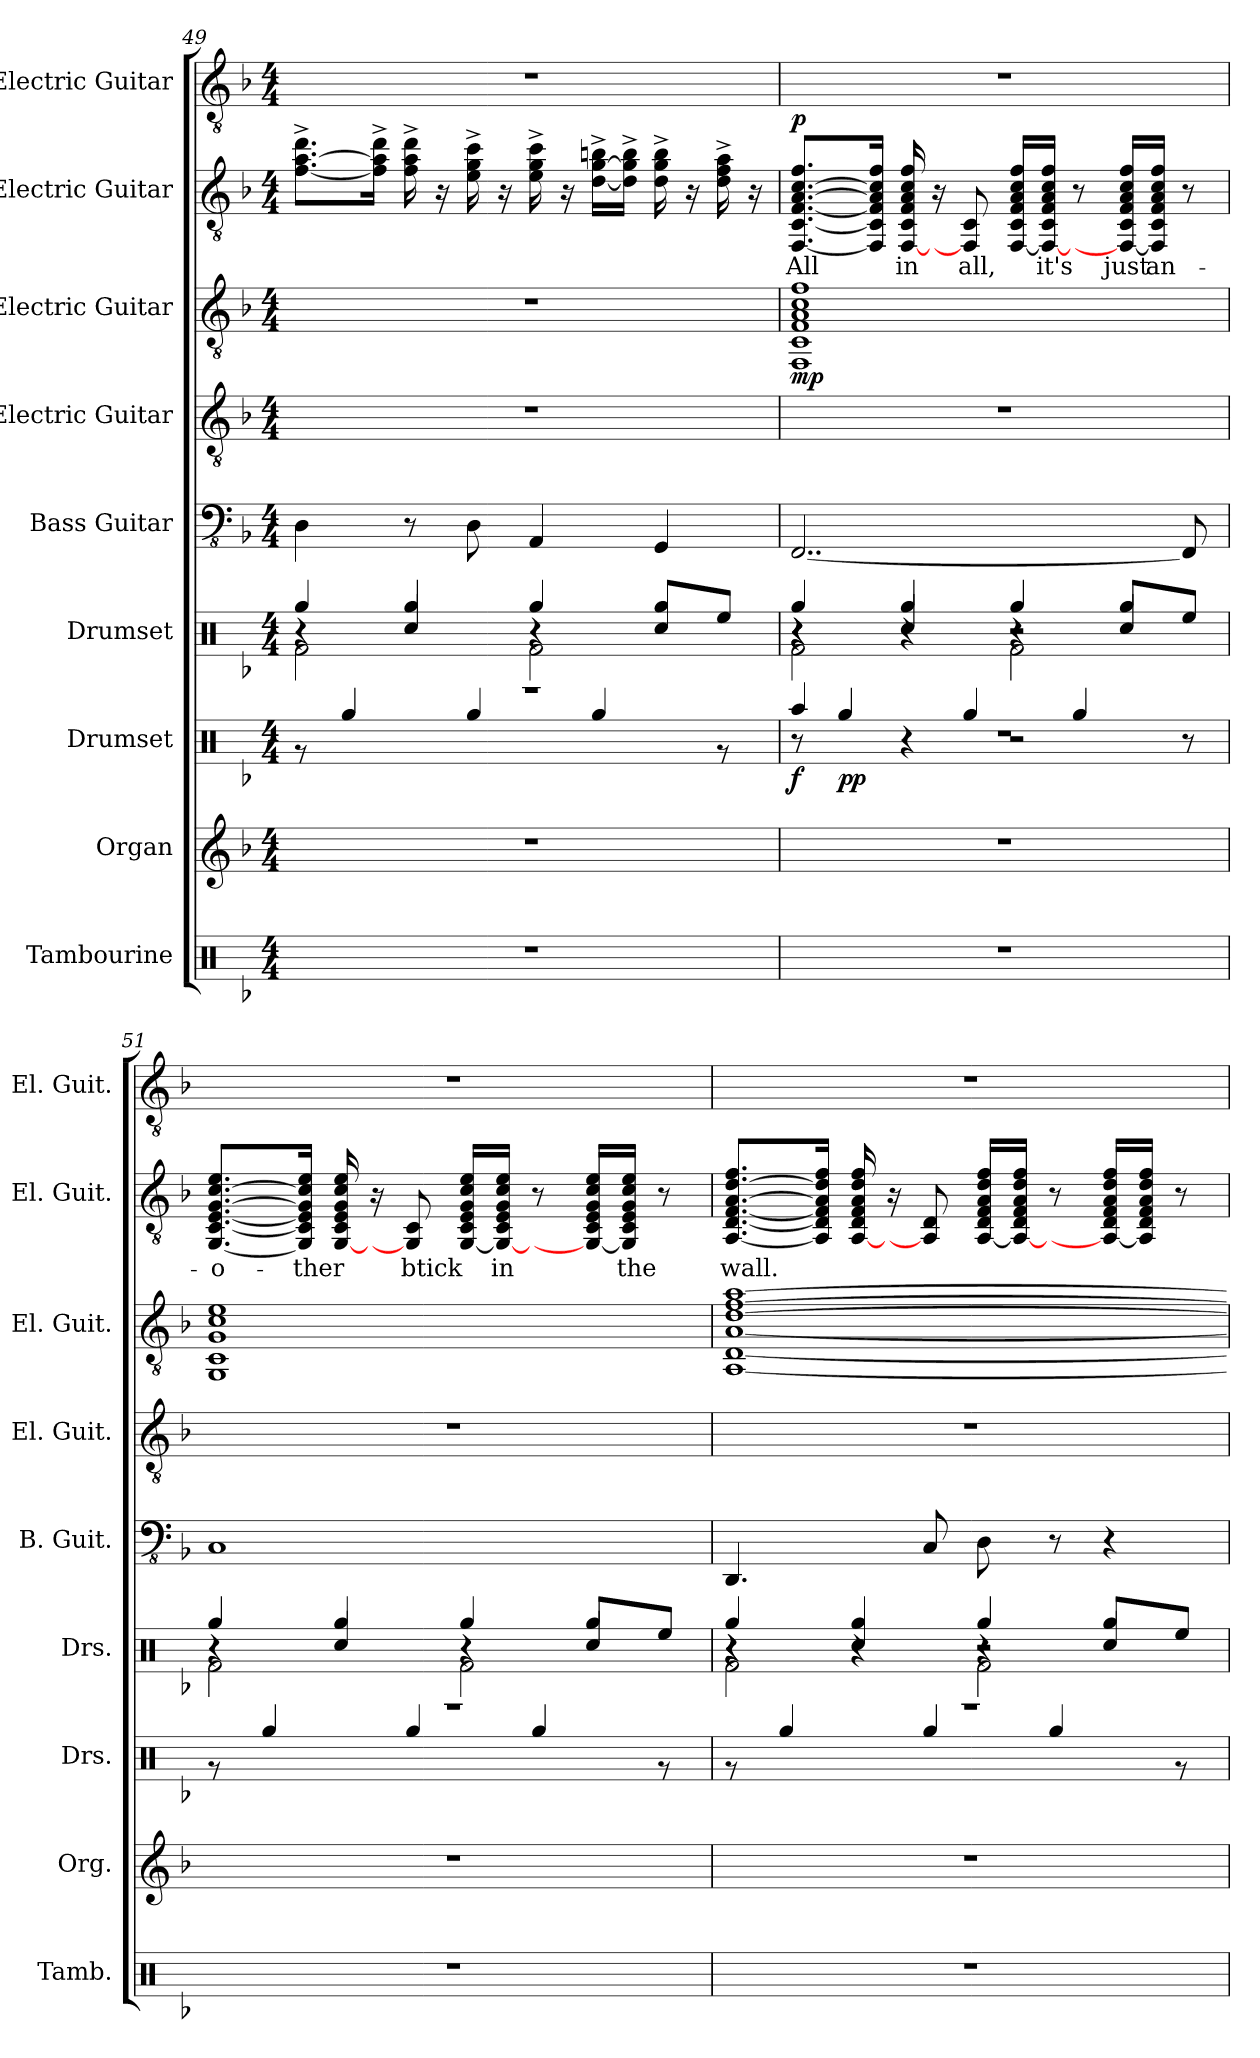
**kern	**kern	**kern	**dynam	**kern	**kern	**kern	**kern	**dynam	**kern	**text	**dynam	**kern
*part9	*part8	*part7	*part7	*part6	*part5	*part4	*part3	*part3	*part2	*part2	*part2	*part1
*staff9	*staff8	*staff7	*staff7	*staff6	*staff5	*staff4	*staff3	*staff3	*staff2	*staff2	*staff2	*staff1
*I"Tambourine	*I"Organ	*I"Drumset	*	*I"Drumset	*I"Bass Guitar	*I"Electric Guitar	*I"Electric Guitar	*	*I"Electric Guitar	*	*	*I"Electric Guitar
*I'Tamb.	*I'Org.	*I'Drs.	*	*I'Drs.	*I'B. Guit.	*I'El. Guit.	*I'El. Guit.	*	*I'El. Guit.	*	*	*I'El. Guit.
*clefX	*clefG2	*clefX	*	*clefX	*clefFv4	*clefGv2	*clefGv2	*	*clefGv2	*	*	*clefGv2
*k[b-]	*k[b-]	*k[b-]	*	*k[b-]	*k[b-]	*k[b-]	*k[b-]	*	*k[b-]	*	*	*k[b-]
*M4/4	*M4/4	*M4/4	*	*M4/4	*M4/4	*M4/4	*M4/4	*	*M4/4	*	*	*M4/4
=49	=49	=49	=49	=49	=49	=49	=49	=49	=49	=49	=49	=49
*	*	*^	*	*^	*	*	*	*	*	*	*	*
*	*	*	*	*	*	*^	*	*	*	*	*	*	*	*
1r	1r	1r	8r	.	4r	2Rf\	4Rgg/	4DD\	1r	1r	.	[8.f\^ [8.a\^ 8.dd\^L	.	.	1r
.	.	.	4Rgg/	.	.	.	.	.	.	.	.	.	.	.	.
.	.	.	.	.	.	.	.	.	.	.	.	16f\]^ 16a\]^ 16dd\^Jk	.	.	.
.	.	.	.	.	4Rcc/	.	4Rgg/	8r	.	.	.	16f\^ 16a\^ 16dd\^	.	.	.
.	.	.	.	.	.	.	.	.	.	.	.	16r	.	.	.
.	.	.	4Rgg/	.	.	.	.	8DD\	.	.	.	16e\^ 16g\^ 16cc\^	.	.	.
.	.	.	.	.	.	.	.	.	.	.	.	16r	.	.	.
.	.	.	.	.	4r	2Rf\	4Rgg/	4AAA/	.	.	.	16e\^ 16g\^ 16cc\^	.	.	.
.	.	.	.	.	.	.	.	.	.	.	.	16r	.	.	.
.	.	.	4Rgg/	.	.	.	.	.	.	.	.	[16d\^ [16g\^ 16bn\^LL	.	.	.
.	.	.	.	.	.	.	.	.	.	.	.	16d\]^ 16g\]^ 16b\^JJ	.	.	.
.	.	.	.	.	4Rcc/	.	8Rgg/L	4GGG/	.	.	.	16d\^ 16g\^ 16b\^	.	.	.
.	.	.	.	.	.	.	.	.	.	.	.	16r	.	.	.
.	.	.	8r	.	.	.	8Ree/J	.	.	.	.	16d\^ 16f\^ 16a\^	.	.	.
.	.	.	.	.	.	.	.	.	.	.	.	16r	.	.	.
!!LO:PB:g=z
=50	=50	=50	=50	=50	=50	=50	=50	=50	=50	=50	=50	=50	=50	=50	=50
*	*	*	*^	*	*	*	*^	*	*	*	*	*	*	*	*
!	!	!	!	!	!LO:DY:b	!	!	!	!	!	!	!	!LO:DY:b	!	!	!LO:DY:b	!
1r	1r	1r	8r	4Raa/	f	4r	2Rf\	4Rgg/	4r	[2..FFF/	1r	1FF 1C 1F 1A 1c 1f	mp	[8.FF/ [8.C/ [8.F/ [8.A/ [8.c/ 8.f/L	All	p	1r
!	!	!	!	!	!LO:DY:b	!	!	!	!	!	!	!	!	!	!	!	!
.	.	.	4Rgg/	.	pp	.	.	.	.	.	.	.	.	.	.	.	.
.	.	.	.	.	.	.	.	.	.	.	.	.	.	16FF/] 16C/] 16F/] 16A/] 16c/] 16f/Jk	.	.	.
.	.	.	.	4r	.	4Rcc/	.	4Rgg/	4r	.	.	.	.	[16FF/ 16C/ 16F/ 16A/ 16c/ 16f/	in	.	.
.	.	.	.	.	.	.	.	.	.	.	.	.	.	16r	.	.	.
.	.	.	4Rgg/	.	.	.	.	.	.	.	.	.	.	8FF/] 8C/	all,	.	.
.	.	.	.	2r	.	4r	2Rf\	4Rgg/	2r	.	.	.	.	[16FF/ 16C/ 16F/ 16A/ 16c/ 16f/LL	.	.	.
.	.	.	.	.	.	.	.	.	.	.	.	.	.	16FF/_ 16C/ 16F/ 16A/ 16c/ 16f/JJ	it's	.	.
.	.	.	4Rgg/	.	.	.	.	.	.	.	.	.	.	8r	.	.	.
.	.	.	.	.	.	4Rcc/	.	8Rgg/L	.	.	.	.	.	16FF/_ 16C/ 16F/ 16A/ 16c/ 16f/LL	just	.	.
.	.	.	.	.	.	.	.	.	.	.	.	.	.	16FF/] 16C/ 16F/ 16A/ 16c/ 16f/JJ	an-	.	.
.	.	.	8r	.	.	.	.	8Ree/J	.	8FFF/]	.	.	.	8r	.	.	.
*	*	*	*v	*v	*	*	*	*	*	*	*	*	*	*	*	*	*
*	*	*	*	*	*	*	*v	*v	*	*	*	*	*	*	*	*
=51	=51	=51	=51	=51	=51	=51	=51	=51	=51	=51	=51	=51	=51	=51	=51
1r	1r	1r	8r	.	4r	2Rf\	4Rgg/	1CC	1r	1GG 1C 1G 1c 1e	.	[8.GG/ [8.C/ [8.E/ [8.G/ [8.c/ 8.e/L	-o-	.	1r
.	.	.	4Rgg/	.	.	.	.	.	.	.	.	.	.	.	.
.	.	.	.	.	.	.	.	.	.	.	.	16GG/] 16C/] 16E/] 16G/] 16c/] 16e/Jk	-ther	.	.
.	.	.	.	.	4Rcc/	.	4Rgg/	.	.	.	.	[16GG/ 16C/ 16E/ 16G/ 16c/ 16e/	.	.	.
.	.	.	.	.	.	.	.	.	.	.	.	16r	.	.	.
.	.	.	4Rgg/	.	.	.	.	.	.	.	.	8GG/] 8C/	btick	.	.
.	.	.	.	.	4r	2Rf\	4Rgg/	.	.	.	.	[16GG/ 16C/ 16E/ 16G/ 16c/ 16e/LL	.	.	.
.	.	.	.	.	.	.	.	.	.	.	.	16GG/_ 16C/ 16E/ 16G/ 16c/ 16e/JJ	in	.	.
.	.	.	4Rgg/	.	.	.	.	.	.	.	.	8r	.	.	.
.	.	.	.	.	4Rcc/	.	8Rgg/L	.	.	.	.	16GG/_ 16C/ 16E/ 16G/ 16c/ 16e/LL	.	.	.
.	.	.	.	.	.	.	.	.	.	.	.	16GG/] 16C/ 16E/ 16G/ 16c/ 16e/JJ	the	.	.
.	.	.	8r	.	.	.	8Ree/J	.	.	.	.	8r	.	.	.
!!LO:PB:g=z
=52	=52	=52	=52	=52	=52	=52	=52	=52	=52	=52	=52	=52	=52	=52	=52
*	*	*	*	*	*	*	*^	*	*	*	*	*	*	*	*
1r	1r	1r	8r	.	4r	2Rf\	4Rgg/	4r	4.DDD/	1r	[1AA [1D [1A [1d [1f [1a	.	[8.AA/ [8.D/ [8.F/ [8.A/ [8.d/ 8.f/L	wall.	.	1r
.	.	.	4Rgg/	.	.	.	.	.	.	.	.	.	.	.	.	.
.	.	.	.	.	.	.	.	.	.	.	.	.	16AA/] 16D/] 16F/] 16A/] 16d/] 16f/Jk	.	.	.
.	.	.	.	.	4Rcc/	.	4Rgg/	4r	.	.	.	.	[16AA/ 16D/ 16F/ 16A/ 16d/ 16f/	.	.	.
.	.	.	.	.	.	.	.	.	.	.	.	.	16r	.	.	.
.	.	.	4Rgg/	.	.	.	.	.	8CC/	.	.	.	8AA/] 8D/	.	.	.
.	.	.	.	.	4r	2Rf\	4Rgg/	2r	8DD\	.	.	.	[16AA/ 16D/ 16F/ 16A/ 16d/ 16f/LL	.	.	.
.	.	.	.	.	.	.	.	.	.	.	.	.	16AA/_ 16D/ 16F/ 16A/ 16d/ 16f/JJ	.	.	.
.	.	.	4Rgg/	.	.	.	.	.	8r	.	.	.	8r	.	.	.
.	.	.	.	.	4Rcc/	.	8Rgg/L	.	4r	.	.	.	16AA/_ 16D/ 16F/ 16A/ 16d/ 16f/LL	.	.	.
.	.	.	.	.	.	.	.	.	.	.	.	.	16AA/] 16D/ 16F/ 16A/ 16d/ 16f/JJ	.	.	.
.	.	.	8r	.	.	.	8Ree/J	.	.	.	.	.	8r	.	.	.
*	*	*v	*v	*	*	*	*	*	*	*	*	*	*	*	*	*
*	*	*	*	*v	*v	*v	*v	*	*	*	*	*	*	*	*
=	=	=	=	=	=	=	=	=	=	=	=	=
*-	*-	*-	*-	*-	*-	*-	*-	*-	*-	*-	*-	*-
